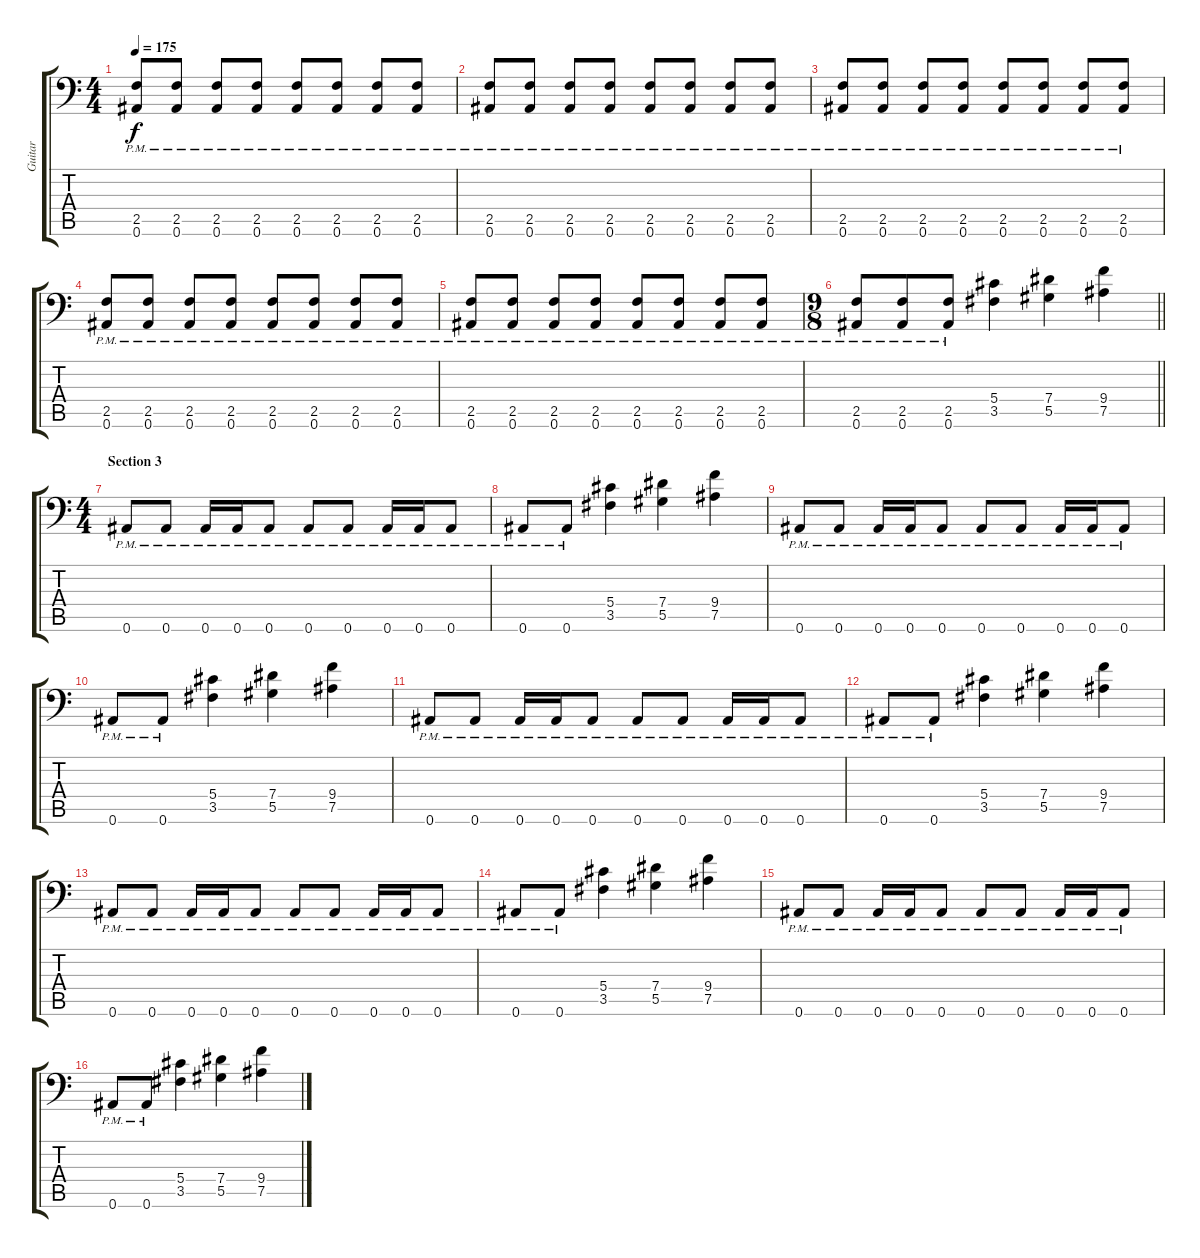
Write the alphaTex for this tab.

\track ("Guitar" "Guitar") {instrument electricguitarclean}
\staff {score tabs}
\tuning (Bb3 F3 Db3 Ab2 Eb2 Bb1) {hide}
\ts (4 4)
\tempo 175
\clef f4
\ks c
(2.5{pm} 0.6{pm}).8{dy f} (2.5{pm} 0.6{pm}).8 (2.5{pm} 0.6{pm}).8 (2.5{pm} 0.6{pm}).8 (2.5{pm} 0.6{pm}).8 (2.5{pm} 0.6{pm}).8 (2.5{pm} 0.6{pm}).8 (2.5{pm} 0.6{pm}).8 |
(2.5{pm} 0.6{pm}).8 (2.5{pm} 0.6{pm}).8 (2.5{pm} 0.6{pm}).8 (2.5{pm} 0.6{pm}).8 (2.5{pm} 0.6{pm}).8 (2.5{pm} 0.6{pm}).8 (2.5{pm} 0.6{pm}).8 (2.5{pm} 0.6{pm}).8 |
(2.5{pm} 0.6{pm}).8 (2.5{pm} 0.6{pm}).8 (2.5{pm} 0.6{pm}).8 (2.5{pm} 0.6{pm}).8 (2.5{pm} 0.6{pm}).8 (2.5{pm} 0.6{pm}).8 (2.5{pm} 0.6{pm}).8 (2.5{pm} 0.6{pm}).8 |
(2.5{pm} 0.6{pm}).8 (2.5{pm} 0.6{pm}).8 (2.5{pm} 0.6{pm}).8 (2.5{pm} 0.6{pm}).8 (2.5{pm} 0.6{pm}).8 (2.5{pm} 0.6{pm}).8 (2.5{pm} 0.6{pm}).8 (2.5{pm} 0.6{pm}).8 |
(2.5{pm} 0.6{pm}).8 (2.5{pm} 0.6{pm}).8 (2.5{pm} 0.6{pm}).8 (2.5{pm} 0.6{pm}).8 (2.5{pm} 0.6{pm}).8 (2.5{pm} 0.6{pm}).8 (2.5{pm} 0.6{pm}).8 (2.5{pm} 0.6{pm}).8 |
\ts (9 8)
\barLineRight lightlight
(2.5{pm} 0.6{pm}).8 (2.5{pm} 0.6{pm}).8 (2.5{pm} 0.6{pm}).8 (5.4 3.5).4 (7.4 5.5).4 (9.4 7.5).4 |
\ts (4 4)
\section ("" "Section 3")
0.6{pm}.8 0.6{pm}.8 0.6{pm}.16 0.6{pm}.16 0.6{pm}.8 0.6{pm}.8 0.6{pm}.8 0.6{pm}.16 0.6{pm}.16 0.6{pm}.8 |
0.6{pm}.8 0.6{pm}.8 (5.4 3.5).4 (7.4 5.5).4 (9.4 7.5).4 |
0.6{pm}.8 0.6{pm}.8 0.6{pm}.16 0.6{pm}.16 0.6{pm}.8 0.6{pm}.8 0.6{pm}.8 0.6{pm}.16 0.6{pm}.16 0.6{pm}.8 |
0.6{pm}.8 0.6{pm}.8 (5.4 3.5).4 (7.4 5.5).4 (9.4 7.5).4 |
0.6{pm}.8 0.6{pm}.8 0.6{pm}.16 0.6{pm}.16 0.6{pm}.8 0.6{pm}.8 0.6{pm}.8 0.6{pm}.16 0.6{pm}.16 0.6{pm}.8 |
0.6{pm}.8 0.6{pm}.8 (5.4 3.5).4 (7.4 5.5).4 (9.4 7.5).4 |
0.6{pm}.8 0.6{pm}.8 0.6{pm}.16 0.6{pm}.16 0.6{pm}.8 0.6{pm}.8 0.6{pm}.8 0.6{pm}.16 0.6{pm}.16 0.6{pm}.8 |
0.6{pm}.8 0.6{pm}.8 (5.4 3.5).4 (7.4 5.5).4 (9.4 7.5).4 |
0.6{pm}.8 0.6{pm}.8 0.6{pm}.16 0.6{pm}.16 0.6{pm}.8 0.6{pm}.8 0.6{pm}.8 0.6{pm}.16 0.6{pm}.16 0.6{pm}.8 |
0.6{pm}.8 0.6{pm}.8 (5.4 3.5).4 (7.4 5.5).4 (9.4 7.5).4
